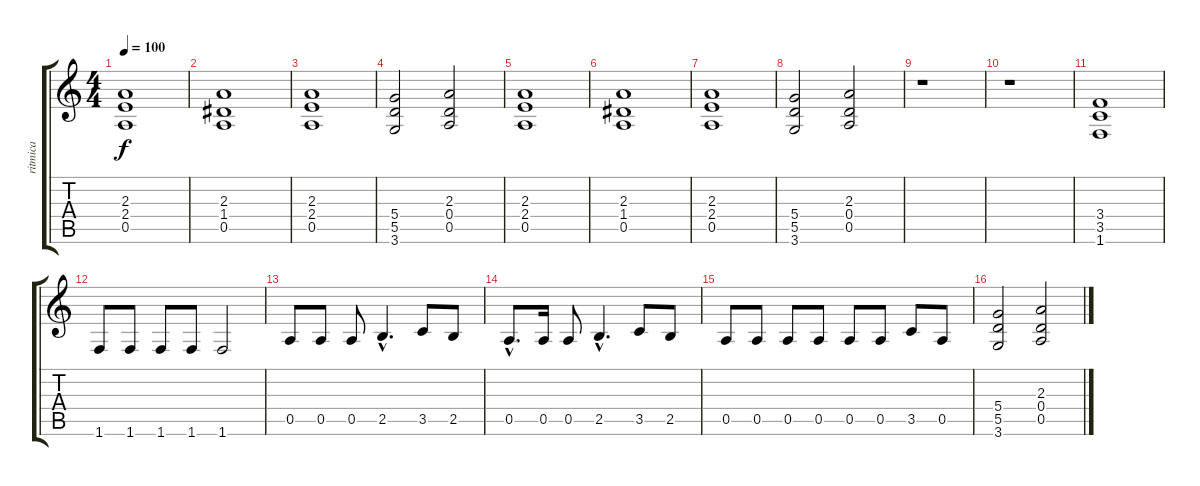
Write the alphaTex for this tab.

\track ("ritmica" "ritmica") {instrument distortionguitar}
\staff {score tabs}
\tuning (E4 B3 G3 D3 A2 E2) {hide}
\ts (4 4)
\tempo 100
\clef g2
\ks c
(2.3 2.4 0.5).1{dy f} |
(2.3 1.4 0.5).1 |
(2.3 2.4 0.5).1 |
(5.4 5.5 3.6).2 (2.3 0.4 0.5).2 |
(2.3 2.4 0.5).1 |
(2.3 1.4 0.5).1 |
(2.3 2.4 0.5).1 |
(5.4 5.5 3.6).2 (2.3 0.4 0.5).2 |
r.1 |
r.1 |
(3.4 3.5 1.6).1 |
1.6.8 1.6.8 1.6.8 1.6.8 1.6.2 |
0.5.8 0.5.8 0.5.8 2.5{hac}.4{d} 3.5.8 2.5.8 |
0.5{hac}.8{d} 0.5.16 0.5.8 2.5{hac}.4{d} 3.5.8 2.5.8 |
0.5.8 0.5.8 0.5.8 0.5.8 0.5.8 0.5.8 3.5.8 0.5.8 |
(5.4 5.5 3.6).2 (2.3 0.4 0.5).2
